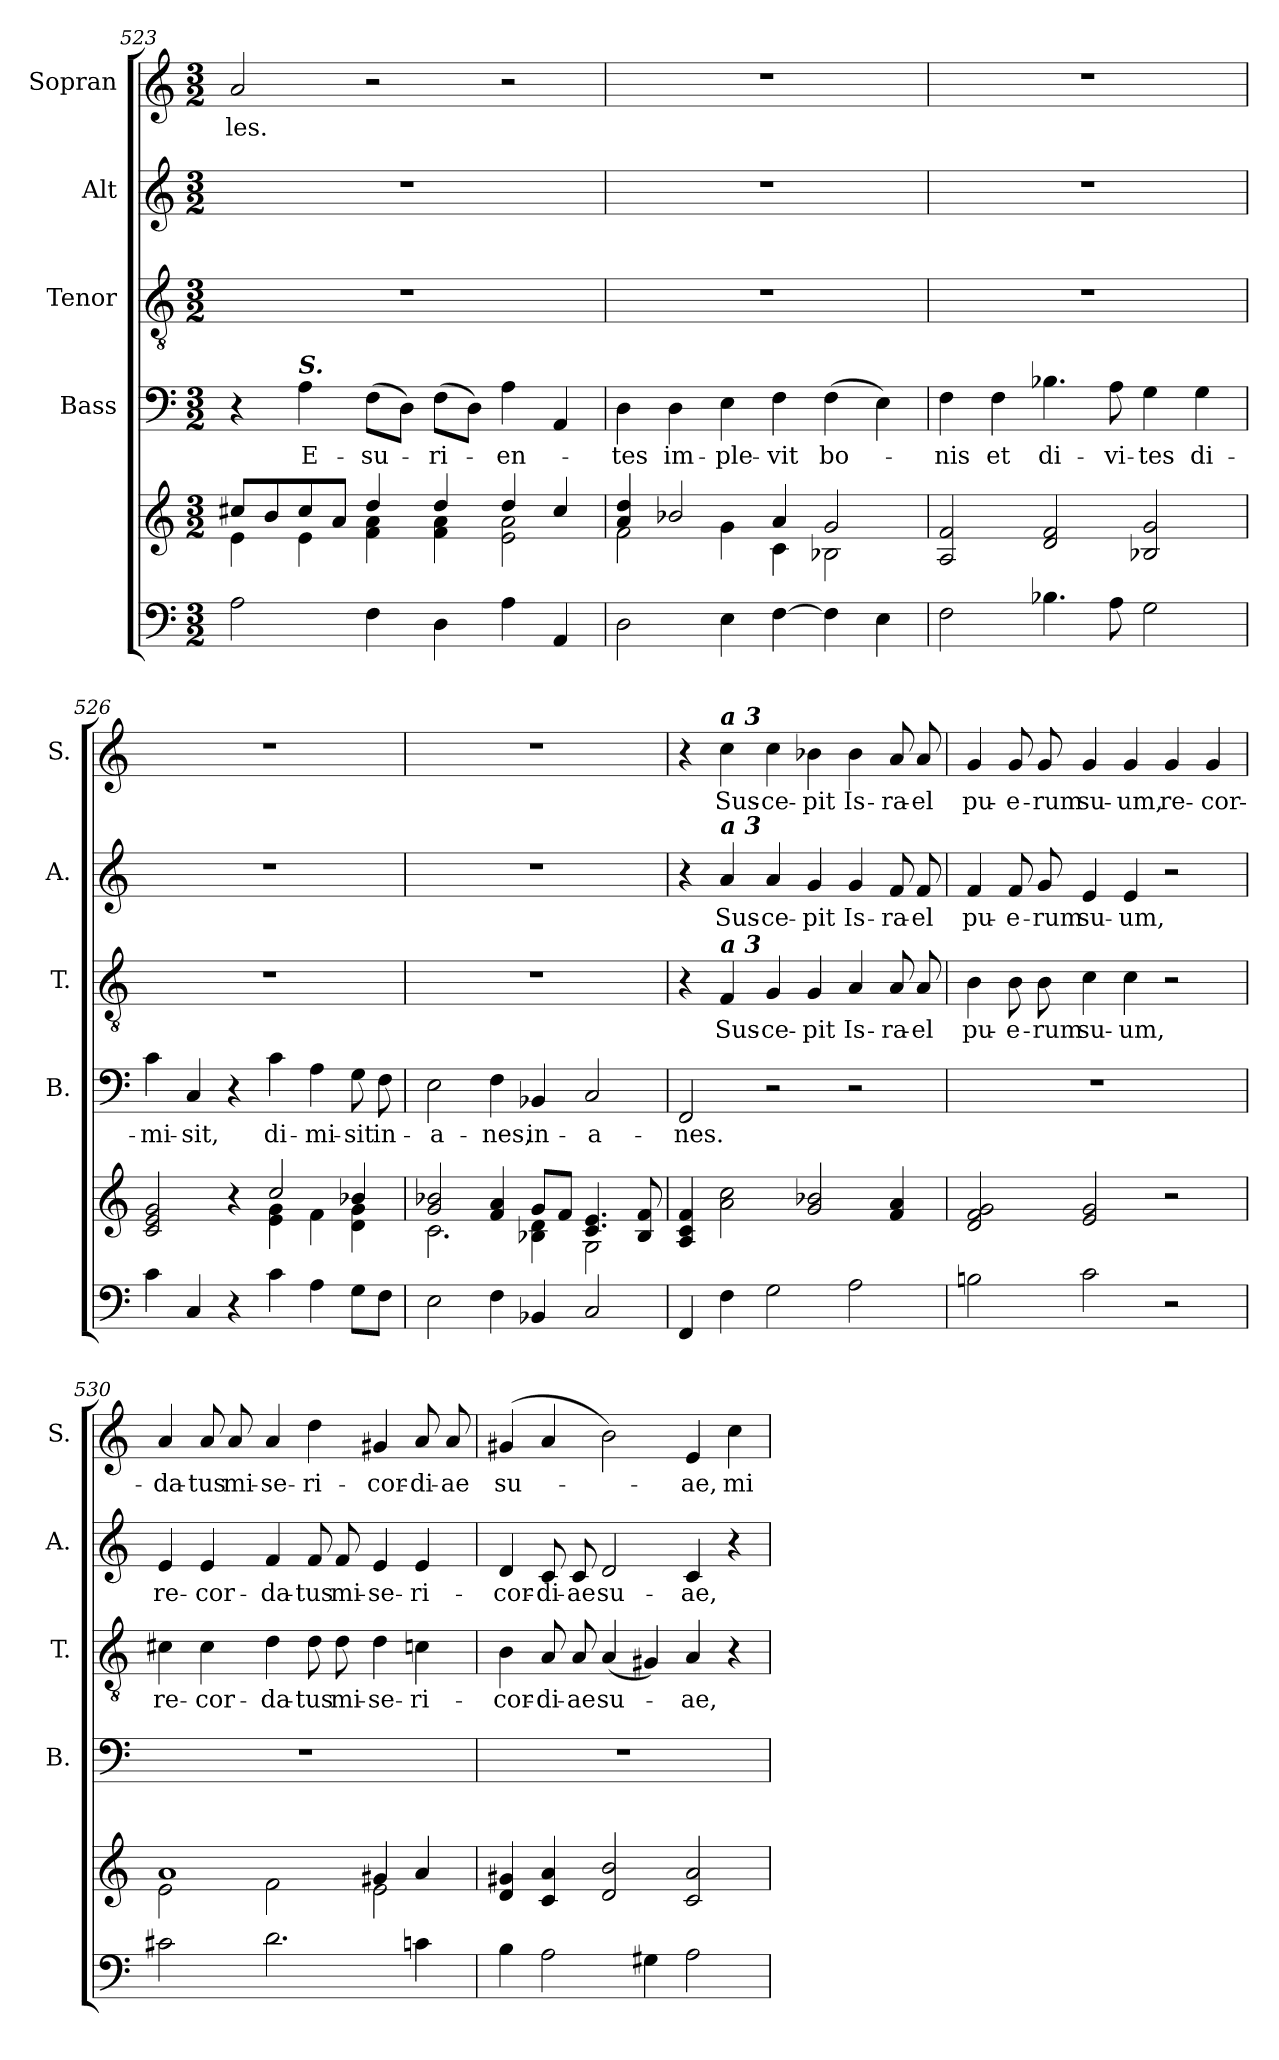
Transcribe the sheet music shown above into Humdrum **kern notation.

**kern	**kern	**kern	**text	**kern	**text	**kern	**text	**kern	**text
*part5	*part5	*part4	*part4	*part3	*part3	*part2	*part2	*part1	*part1
*staff6	*staff5	*staff4	*staff4	*staff3	*staff3	*staff2	*staff2	*staff1	*staff1
*	*	*I"Bass	*	*I"Tenor	*	*I"Alt	*	*I"Sopran	*
*	*	*I'B.	*	*I'T.	*	*I'A.	*	*I'S.	*
*clefF4	*clefG2	*clefF4	*	*clefGv2	*	*clefG2	*	*clefG2	*
*k[]	*k[]	*k[]	*	*k[]	*	*k[]	*	*k[]	*
*C:	*C:	*C:	*	*C:	*	*C:	*	*C:	*
*M3/2	*M3/2	*M3/2	*	*M3/2	*	*M3/2	*	*M3/2	*
=523	=523	=523	=523	=523	=523	=523	=523	=523	=523
*	*^	*	*	*	*	*	*	*	*
!	!	!	!	!	!	!	!	!	!	!LO:LY:b
2A\	8cc#X/L	4e\	4r	.	1.r	.	1.r	.	2a/	-les.
.	8b/	.	.	.	.	.	.	.	.	.
!	!	!	!LO:TX:a:Bi:t=S.	!	!	!	!	!	!	!
!	!	!	!	!LO:LY:b	!	!	!	!	!	!
.	8cc#/	4e\	4A\	E-	.	.	.	.	.	.
.	8a/J	.	.	.	.	.	.	.	.	.
!	!	!	!	!LO:LY:b	!	!	!	!	!	!
4F\	4dd/	4f\ 4a\	(>8F\L	-su-	.	.	.	.	2r	.
.	.	.	8D\J)	.	.	.	.	.	.	.
!	!	!	!	!LO:LY:b	!	!	!	!	!	!
4D\	4dd/	4f\ 4a\	(>8F\L	-ri-	.	.	.	.	.	.
.	.	.	8D\J)	.	.	.	.	.	.	.
!	!	!	!	!LO:LY:b	!	!	!	!	!	!
4A\	4dd/	2e\ 2a\	4A\	-en-	.	.	.	.	2r	.
4AA/	4cc#/	.	4AA/	.	.	.	.	.	.	.
=524	=524	=524	=524	=524	=524	=524	=524	=524	=524	=524
!	!	!	!	!LO:LY:b	!	!	!	!	!	!
2D\	4a/ 4dd/	2f\	4D\	-tes	1.r	.	1.r	.	1.r	.
!	!	!	!	!LO:LY:b	!	!	!	!	!	!
.	2b-X/	.	4D\	im-	.	.	.	.	.	.
!	!	!	!	!LO:LY:b	!	!	!	!	!	!
4E\	.	4g\	4E\	-ple-	.	.	.	.	.	.
!	!	!	!	!LO:LY:b	!	!	!	!	!	!
[4F\	4a/	4c\	4F\	-vit	.	.	.	.	.	.
!	!	!	!	!LO:LY:b	!	!	!	!	!	!
4F\]	2g/	2B-X\	(>4F\	bo-	.	.	.	.	.	.
4E\	.	.	4E\)	.	.	.	.	.	.	.
*	*v	*v	*	*	*	*	*	*	*	*
=525	=525	=525	=525	=525	=525	=525	=525	=525	=525
!	!	!	!LO:LY:b	!	!	!	!	!	!
2F\	2A/ 2f/	4F\	-nis	1.r	.	1.r	.	1.r	.
!	!	!	!LO:LY:b	!	!	!	!	!	!
.	.	4F\	et	.	.	.	.	.	.
!	!	!	!LO:LY:b	!	!	!	!	!	!
4.B-X\	2d/ 2f/	4.B-X\	di-	.	.	.	.	.	.
!	!	!	!LO:LY:b	!	!	!	!	!	!
8A\	.	8A\	-vi-	.	.	.	.	.	.
!	!	!	!LO:LY:b	!	!	!	!	!	!
2G\	2B-X/ 2g/	4G\	-tes	.	.	.	.	.	.
!	!	!	!LO:LY:b	!	!	!	!	!	!
.	.	4G\	di-	.	.	.	.	.	.
!!LO:LB:g=z
=526	=526	=526	=526	=526	=526	=526	=526	=526	=526
*	*^	*	*	*	*	*	*	*	*
!	!	!	!	!LO:LY:b	!	!	!	!	!	!
4c\	2c/ 2e/ 2g/	2.ryy	4c\	-mi-	1.r	.	1.r	.	1.r	.
!	!	!	!	!LO:LY:b	!	!	!	!	!	!
4C/	.	.	4C/	-sit,	.	.	.	.	.	.
4r	4r	.	4r	.	.	.	.	.	.	.
!	!	!	!	!LO:LY:b	!	!	!	!	!	!
4c\	2cc/	4e\ 4g\	4c\	di-	.	.	.	.	.	.
!	!	!	!	!LO:LY:b	!	!	!	!	!	!
4A\	.	4f\	4A\	-mi-	.	.	.	.	.	.
!	!	!	!	!LO:LY:b	!	!	!	!	!	!
8G\L	4b-X/	4d\ 4g\	8G\	-sit	.	.	.	.	.	.
!	!	!	!	!LO:LY:b	!	!	!	!	!	!
8F\J	.	.	8F\	in-	.	.	.	.	.	.
=527	=527	=527	=527	=527	=527	=527	=527	=527	=527	=527
!	!	!	!	!LO:LY:b	!	!	!	!	!	!
2E\	2g/ 2b-X/	2.c\	2E\	-a-	1.r	.	1.r	.	1.r	.
!	!	!	!	!LO:LY:b	!	!	!	!	!	!
4F\	4f/ 4a/	.	4F\	-nes,	.	.	.	.	.	.
!	!	!	!	!LO:LY:b	!	!	!	!	!	!
4BB-X/	8g/L	4B-X\ 4d\	4BB-X/	in-	.	.	.	.	.	.
.	8f/J	.	.	.	.	.	.	.	.	.
!	!	!	!	!LO:LY:b	!	!	!	!	!	!
2C/	4.c/ 4.e/	2G\	2C/	-a-	.	.	.	.	.	.
.	8B-/ 8f/	.	.	.	.	.	.	.	.	.
*	*v	*v	*	*	*	*	*	*	*	*
=528	=528	=528	=528	=528	=528	=528	=528	=528	=528
!	!	!	!LO:LY:b	!	!	!	!	!	!
4FF/	4A/ 4c/ 4f/	2FF/	-nes.	4r	.	4r	.	4r	.
!	!	!	!	!	!	!	!	!LO:TX:a:Bi:t=a 3	!
!	!	!	!	!	!	!LO:TX:a:Bi:t=a 3	!	!	!
!	!	!	!	!LO:TX:a:Bi:t=a 3	!	!	!	!	!
!	!	!	!	!	!LO:LY:b	!	!LO:LY:b	!	!LO:LY:b
4F\	2a\ 2cc\	.	.	4F/	Sus-	4a/	Sus-	4cc\	Sus-
!	!	!	!	!	!LO:LY:b	!	!LO:LY:b	!	!LO:LY:b
2G\	.	2r	.	4G/	-ce-	4a/	-ce-	4cc\	-ce-
!	!	!	!	!	!LO:LY:b	!	!LO:LY:b	!	!LO:LY:b
.	2g/ 2b-X/	.	.	4G/	-pit	4g/	-pit	4b-X\	-pit
!	!	!	!	!	!LO:LY:b	!	!LO:LY:b	!	!LO:LY:b
2A\	.	2r	.	4A/	Is-	4g/	Is-	4b-\	Is-
!	!	!	!	!	!LO:LY:b	!	!LO:LY:b	!	!LO:LY:b
.	4f/ 4a/	.	.	8A/	-ra-	8f/	-ra-	8a/	-ra-
!	!	!	!	!	!LO:LY:b	!	!LO:LY:b	!	!LO:LY:b
.	.	.	.	8A/	-el	8f/	-el	8a/	-el
=529	=529	=529	=529	=529	=529	=529	=529	=529	=529
!	!	!	!	!	!LO:LY:b	!	!LO:LY:b	!	!LO:LY:b
2Bn\	2d/ 2f/ 2g/	1.r	.	4B\	pu-	4f/	pu-	4g/	pu-
!	!	!	!	!	!LO:LY:b	!	!LO:LY:b	!	!LO:LY:b
.	.	.	.	8B\	-e-	8f/	-e-	8g/	-e-
!	!	!	!	!	!LO:LY:b	!	!LO:LY:b	!	!LO:LY:b
.	.	.	.	8B\	-rum	8g/	-rum	8g/	-rum
!	!	!	!	!	!LO:LY:b	!	!LO:LY:b	!	!LO:LY:b
2c\	2e/ 2g/	.	.	4c\	su-	4e/	su-	4g/	su-
!	!	!	!	!	!LO:LY:b	!	!LO:LY:b	!	!LO:LY:b
.	.	.	.	4c\	-um,	4e/	-um,	4g/	-um,
!	!	!	!	!	!	!	!	!	!LO:LY:b
2r	2r	.	.	2r	.	2r	.	4g/	re-
!	!	!	!	!	!	!	!	!	!LO:LY:b
.	.	.	.	.	.	.	.	4g/	-cor-
!!LO:PB:g=z
=530	=530	=530	=530	=530	=530	=530	=530	=530	=530
*	*^	*	*	*	*	*	*	*	*
!	!	!	!	!	!	!LO:LY:b	!	!LO:LY:b	!	!LO:LY:b
2c#X\	1a	2e\	1.r	.	4c#X\	re-	4e/	re-	4a/	-da-
!	!	!	!	!	!	!LO:LY:b	!	!LO:LY:b	!	!LO:LY:b
.	.	.	.	.	4c#\	-cor-	4e/	-cor-	8a/	-tus
!	!	!	!	!	!	!	!	!	!	!LO:LY:b
.	.	.	.	.	.	.	.	.	8a/	mi-
!	!	!	!	!	!	!LO:LY:b	!	!LO:LY:b	!	!LO:LY:b
2.d\	.	2f\	.	.	4d\	-da-	4f/	-da-	4a/	-se-
!	!	!	!	!	!	!LO:LY:b	!	!LO:LY:b	!	!LO:LY:b
.	.	.	.	.	8d\	-tus	8f/	-tus	4dd\	-ri-
!	!	!	!	!	!	!LO:LY:b	!	!LO:LY:b	!	!
.	.	.	.	.	8d\	mi-	8f/	mi-	.	.
!	!	!	!	!	!	!LO:LY:b	!	!LO:LY:b	!	!LO:LY:b
.	4g#X/	2e\	.	.	4d\	-se-	4e/	-se-	4g#X/	-cor-
!	!	!	!	!	!	!LO:LY:b	!	!LO:LY:b	!	!LO:LY:b
4cn\	4a/	.	.	.	4cn\	-ri-	4e/	-ri-	8a/	-di-
!	!	!	!	!	!	!	!	!	!	!LO:LY:b
.	.	.	.	.	.	.	.	.	8a/	-ae
*	*v	*v	*	*	*	*	*	*	*	*
=531	=531	=531	=531	=531	=531	=531	=531	=531	=531
!	!	!	!	!	!LO:LY:b	!	!LO:LY:b	!	!LO:LY:b
4B\	4d/ 4g#X/	1.r	.	4B\	-cor-	4d/	-cor-	(4g#X/	su-
!	!	!	!	!	!LO:LY:b	!	!LO:LY:b	!	!
2A\	4c/ 4a/	.	.	8A/	-di-	8c/	-di-	4a/	.
!	!	!	!	!	!LO:LY:b	!	!LO:LY:b	!	!
.	.	.	.	8A/	-ae	8c/	-ae	.	.
!	!	!	!	!	!LO:LY:b	!	!LO:LY:b	!	!
.	2d/ 2b/	.	.	(<4A/	su-	2d/	su-	2b\)	.
4G#X\	.	.	.	4G#X/)	.	.	.	.	.
!	!	!	!	!	!LO:LY:b	!	!LO:LY:b	!	!LO:LY:b
2A\	2c/ 2a/	.	.	4A/	-ae,	4c/	-ae,	4e/	-ae,
!	!	!	!	!	!	!	!	!	!LO:LY:b
.	.	.	.	4r	.	4r	.	4cc\	mi-
=	=	=	=	=	=	=	=	=	=
*-	*-	*-	*-	*-	*-	*-	*-	*-	*-
